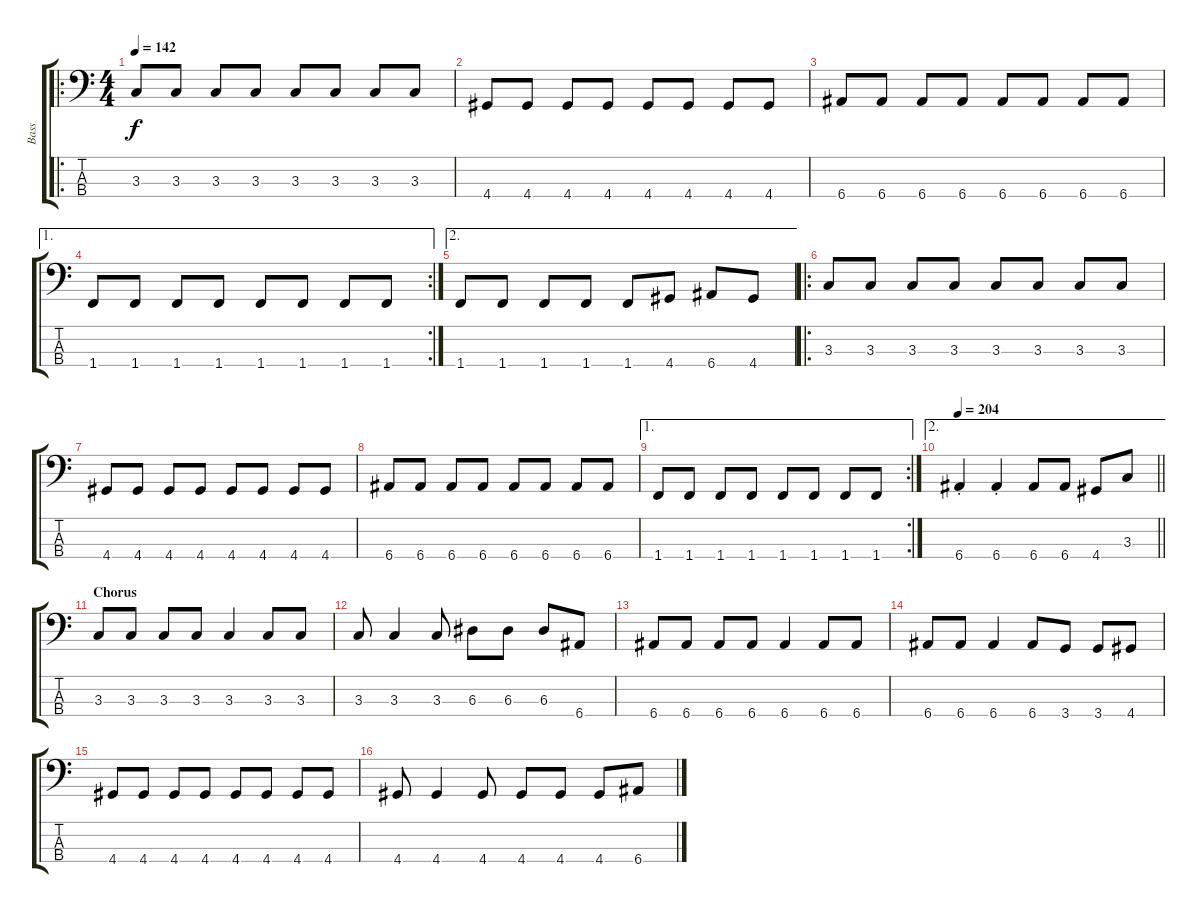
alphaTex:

\track ("Bass" "Bass") {instrument electricbasspick}
\staff {score tabs}
\tuning (G2 D2 A1 E1) {hide}
\ro
\ts (4 4)
\tempo 142
\clef f4
\ks c
3.3.8{dy f} 3.3.8 3.3.8 3.3.8 3.3.8 3.3.8 3.3.8 3.3.8 |
4.4.8 4.4.8 4.4.8 4.4.8 4.4.8 4.4.8 4.4.8 4.4.8 |
6.4.8 6.4.8 6.4.8 6.4.8 6.4.8 6.4.8 6.4.8 6.4.8 |
\ae 1
\rc 2
1.4.8 1.4.8 1.4.8 1.4.8 1.4.8 1.4.8 1.4.8 1.4.8 |
\ae 2
1.4.8 1.4.8 1.4.8 1.4.8 1.4.8 4.4.8 6.4.8 4.4.8 |
\ro
3.3.8 3.3.8 3.3.8 3.3.8 3.3.8 3.3.8 3.3.8 3.3.8 |
4.4.8 4.4.8 4.4.8 4.4.8 4.4.8 4.4.8 4.4.8 4.4.8 |
6.4.8 6.4.8 6.4.8 6.4.8 6.4.8 6.4.8 6.4.8 6.4.8 |
\ae 1
\rc 2
1.4.8 1.4.8 1.4.8 1.4.8 1.4.8 1.4.8 1.4.8 1.4.8 |
\ae 2
\tempo 204
\barLineRight lightlight
6.4{st}.4 6.4{st}.4 6.4.8 6.4.8 4.4.8 3.3.8 |
\section ("" "Chorus")
3.3.8 3.3.8 3.3.8 3.3.8 3.3.4 3.3.8 3.3.8 |
3.3.8 3.3.4 3.3.8 6.3.8 6.3.8 6.3.8 6.4.8 |
6.4.8 6.4.8 6.4.8 6.4.8 6.4.4 6.4.8 6.4.8 |
6.4.8 6.4.8 6.4.4 6.4.8 3.4.8 3.4.8 4.4.8 |
4.4.8 4.4.8 4.4.8 4.4.8 4.4.8 4.4.8 4.4.8 4.4.8 |
4.4.8 4.4.4 4.4.8 4.4.8 4.4.8 4.4.8 6.4.8
